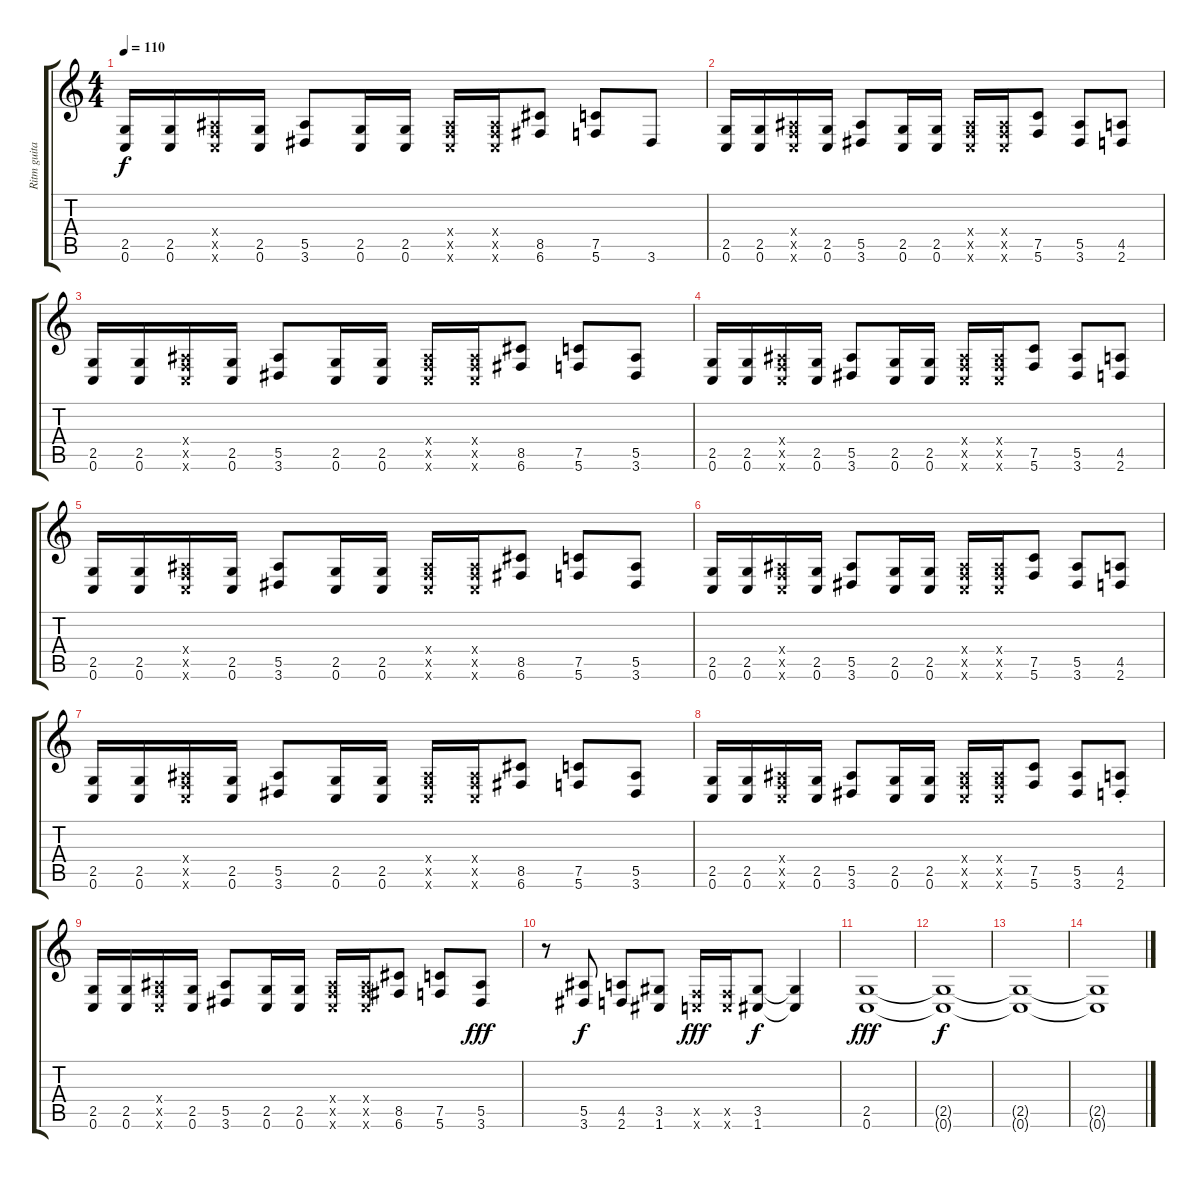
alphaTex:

\track ("Ritm guitar" "Ritm guita") {instrument distortionguitar}
\staff {score tabs}
\tuning (C4 G3 Eb3 Bb2 F2 C2) {hide}
\ts (4 4)
\tempo 110
\clef g2
\ks c
(2.5 0.6).16{dy f} (2.5 0.6).16 (0.4{x} 0.5{x} 0.6{x}).16 (2.5 0.6).16 (5.5 3.6).8 (2.5 0.6).16 (2.5 0.6).16 (0.4{x} 0.5{x} 0.6{x}).16 (0.4{x} 0.5{x} 0.6{x}).16 (8.5 6.6).8 (7.5 5.6).8 3.6.8 |
(2.5 0.6).16{balance 8} (2.5 0.6).16 (0.4{x} 0.5{x} 0.6{x}).16 (2.5 0.6).16 (5.5 3.6).8 (2.5 0.6).16 (2.5 0.6).16 (0.4{x} 0.5{x} 0.6{x}).16 (0.4{x} 0.5{x} 0.6{x}).16 (7.5 5.6).8 (5.5 3.6).8 (4.5 2.6).8 |
(2.5 0.6).16 (2.5 0.6).16 (0.4{x} 0.5{x} 0.6{x}).16 (2.5 0.6).16 (5.5 3.6).8 (2.5 0.6).16 (2.5 0.6).16 (0.4{x} 0.5{x} 0.6{x}).16 (0.4{x} 0.5{x} 0.6{x}).16 (8.5 6.6).8 (7.5 5.6).8 (5.5 3.6).8 |
(2.5 0.6).16 (2.5 0.6).16 (0.4{x} 0.5{x} 0.6{x}).16 (2.5 0.6).16 (5.5 3.6).8 (2.5 0.6).16 (2.5 0.6).16 (0.4{x} 0.5{x} 0.6{x}).16 (0.4{x} 0.5{x} 0.6{x}).16 (7.5 5.6).8 (5.5 3.6).8 (4.5 2.6).8 |
(2.5 0.6).16 (2.5 0.6).16 (0.4{x} 0.5{x} 0.6{x}).16 (2.5 0.6).16 (5.5 3.6).8 (2.5 0.6).16 (2.5 0.6).16 (0.4{x} 0.5{x} 0.6{x}).16 (0.4{x} 0.5{x} 0.6{x}).16 (8.5 6.6).8 (7.5 5.6).8 (5.5 3.6).8 |
(2.5 0.6).16{balance 8} (2.5 0.6).16 (0.4{x} 0.5{x} 0.6{x}).16 (2.5 0.6).16 (5.5 3.6).8 (2.5 0.6).16 (2.5 0.6).16 (0.4{x} 0.5{x} 0.6{x}).16 (0.4{x} 0.5{x} 0.6{x}).16 (7.5 5.6).8 (5.5 3.6).8 (4.5 2.6).8 |
(2.5 0.6).16 (2.5 0.6).16 (0.4{x} 0.5{x} 0.6{x}).16 (2.5 0.6).16 (5.5 3.6).8 (2.5 0.6).16 (2.5 0.6).16 (0.4{x} 0.5{x} 0.6{x}).16 (0.4{x} 0.5{x} 0.6{x}).16 (8.5 6.6).8 (7.5 5.6).8 (5.5 3.6).8 |
(2.5 0.6).16 (2.5 0.6).16 (0.4{x} 0.5{x} 0.6{x}).16 (2.5 0.6).16 (5.5 3.6).8 (2.5 0.6).16 (2.5 0.6).16 (0.4{x} 0.5{x} 0.6{x}).16 (0.4{x} 0.5{x} 0.6{x}).16 (7.5 5.6).8 (5.5 3.6).8 (4.5{st} 2.6{st}).8 |
(2.5 0.6).16 (2.5 0.6).16 (0.4{x} 0.5{x} 0.6{x}).16 (2.5 0.6).16 (5.5 3.6).8 (2.5 0.6).16 (2.5 0.6).16 (0.4{x} 0.5{x} 0.6{x}).16 (0.4{x} 0.5{x} 0.6{x}).16 (8.5 6.6).8 (7.5 5.6).8 (5.5 3.6).8{dy fff} |
r.8 (5.5 3.6).8{dy f} (4.5 2.6).8 (3.5 1.6).8 (0.5{x} 0.6{x}).16{dy fff} (0.5{x} 0.6{x}).16 (3.5 1.6).8{dy f} (3.5{t} 1.6{t}).4 |
(2.5 0.6).1{dy fff} |
(2.5{t} 0.6{t}).1{dy f} |
(2.5{t} 0.6{t}).1{volume 0} |
(2.5{t} 0.6{t}).1
